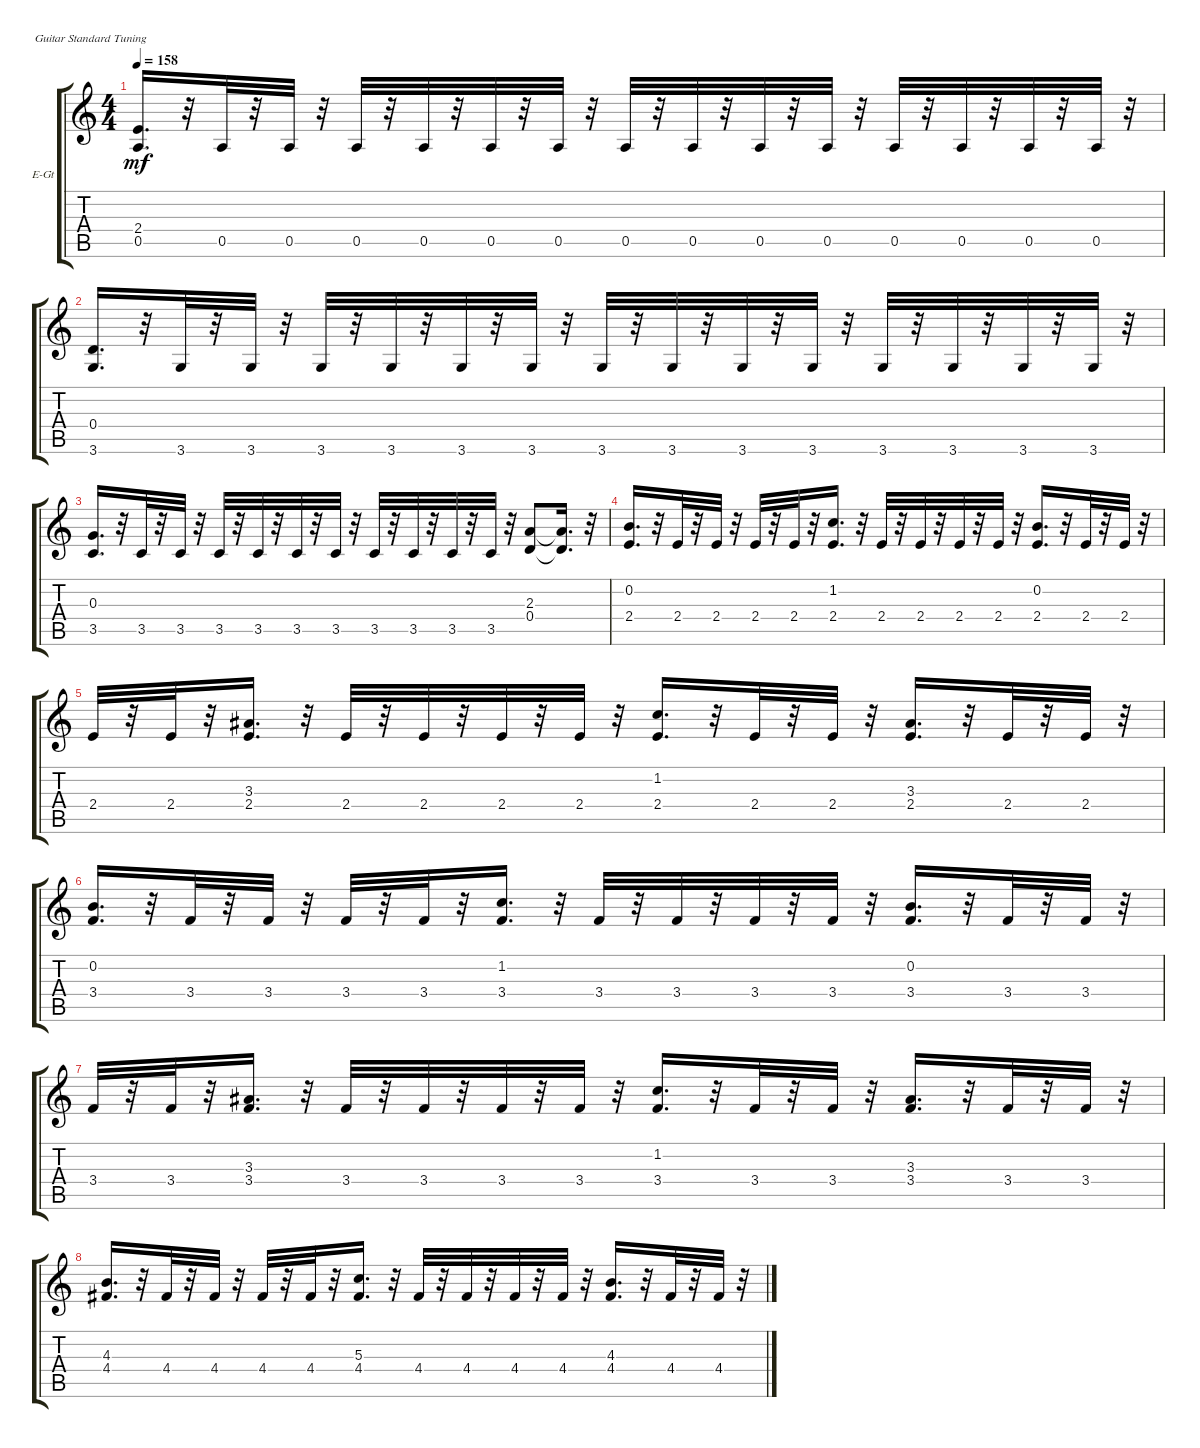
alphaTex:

\bracketExtendMode groupsimilarinstruments
\firstSystemTrackNameOrientation horizontal
\otherSystemsTrackNameOrientation horizontal
\track ("" "E-Gt") {instrument electricguitarclean}
\staff {score tabs}
\tuning (E4 B3 G3 D3 A2 E2)
\ts (4 4)
\tempo 158
\clef g2
\ks c
(2.4 0.5).16{d dy mf} r.32 0.5.32 r.32 0.5.32 r.32 0.5.32 r.32 0.5.32 r.32 0.5.32 r.32 0.5.32 r.32 0.5.32 r.32 0.5.32 r.32 0.5.32 r.32 0.5.32 r.32 0.5.32 r.32 0.5.32 r.32 0.5.32 r.32 0.5.32 r.32 |
(0.4 3.6).16{d} r.32 3.6.32 r.32 3.6.32 r.32 3.6.32 r.32 3.6.32 r.32 3.6.32 r.32 3.6.32 r.32 3.6.32 r.32 3.6.32 r.32 3.6.32 r.32 3.6.32 r.32 3.6.32 r.32 3.6.32 r.32 3.6.32 r.32 3.6.32 r.32 |
(0.3 3.5).16{d} r.32 3.5.32 r.32 3.5.32 r.32 3.5.32 r.32 3.5.32 r.32 3.5.32 r.32 3.5.32 r.32 3.5.32 r.32 3.5.32 r.32 3.5.32 r.32 3.5.32 r.32 (2.3 0.4).8 (2.3{t} 0.4{t}).16{d} r.32 |
(0.2 2.4).16{d} r.32 2.4.32 r.32 2.4.32 r.32 2.4.32 r.32 2.4.32 r.32 (1.2 2.4).16{d} r.32 2.4.32 r.32 2.4.32 r.32 2.4.32 r.32 2.4.32 r.32 (0.2 2.4).16{d} r.32 2.4.32 r.32 2.4.32 r.32 |
2.4.32 r.32 2.4.32 r.32 (3.3 2.4).16{d} r.32 2.4.32 r.32 2.4.32 r.32 2.4.32 r.32 2.4.32 r.32 (1.2 2.4).16{d} r.32 2.4.32 r.32 2.4.32 r.32 (3.3 2.4).16{d} r.32 2.4.32 r.32 2.4.32 r.32 |
(3.4 0.2).16{d} r.32 3.4.32 r.32 3.4.32 r.32 3.4.32 r.32 3.4.32 r.32 (3.4 1.2).16{d} r.32 3.4.32 r.32 3.4.32 r.32 3.4.32 r.32 3.4.32 r.32 (3.4 0.2).16{d} r.32 3.4.32 r.32 3.4.32 r.32 |
3.4.32 r.32 3.4.32 r.32 (3.4 3.3).16{d} r.32 3.4.32 r.32 3.4.32 r.32 3.4.32 r.32 3.4.32 r.32 (3.4 1.2).16{d} r.32 3.4.32 r.32 3.4.32 r.32 (3.4 3.3).16{d} r.32 3.4.32 r.32 3.4.32 r.32 |
(4.4 4.3).16{d} r.32 4.4.32 r.32 4.4.32 r.32 4.4.32 r.32 4.4.32 r.32 (4.4 5.3).16{d} r.32 4.4.32 r.32 4.4.32 r.32 4.4.32 r.32 4.4.32 r.32 (4.4 4.3).16{d} r.32 4.4.32 r.32 4.4.32 r.32
